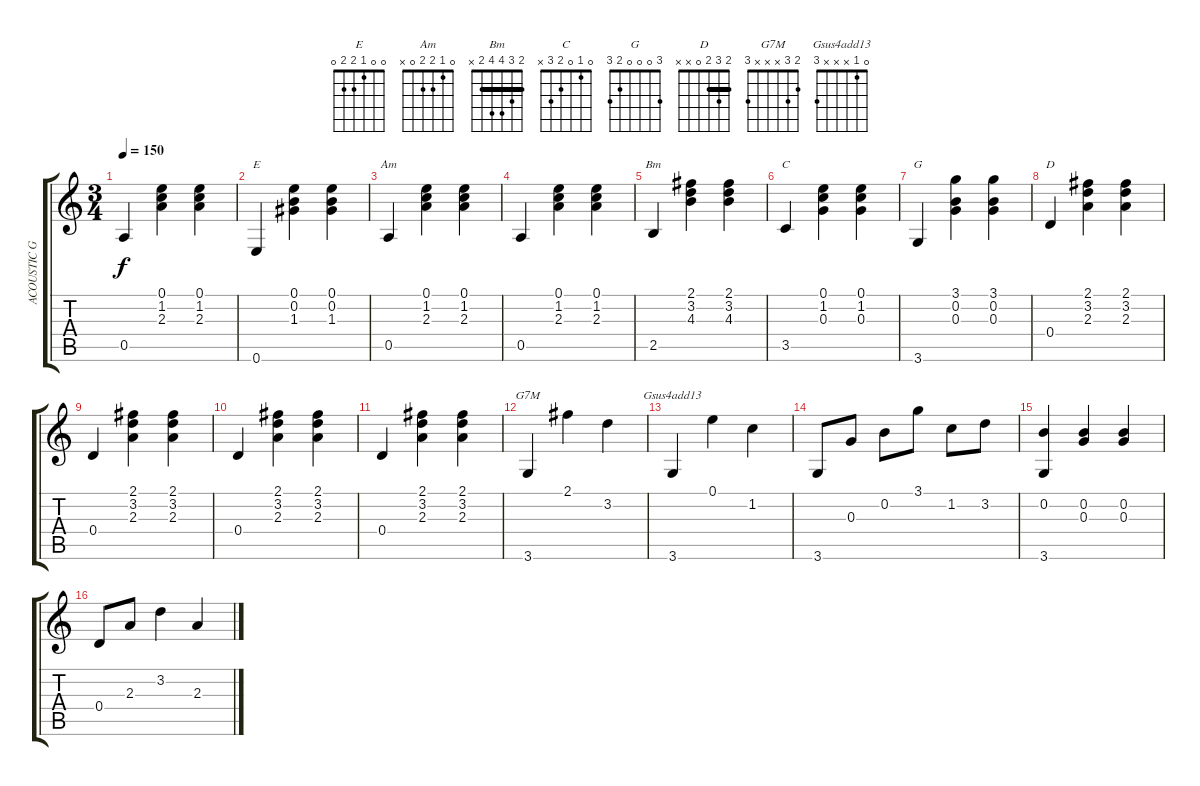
\track ("ACOUSTIC GUITAR (Keith Richard)" "ACOUSTIC G") {instrument acousticguitarsteel}
\staff {score tabs}
\tuning (E4 B3 G3 D3 A2 E2) {hide}
\chord ("E" 0 0 1 2 2 0)
\chord ("Am" 0 1 2 2 0 x)
\chord ("Bm" 2 3 4 4 2 x) {barre 2}
\chord ("C" 0 1 0 2 3 x)
\chord ("G" 3 0 0 0 2 3)
\chord ("D" 2 3 2 0 x x) {barre 2}
\chord ("G7M" 2 3 x x x 3)
\chord ("Gsus4add13" 0 1 x x x 3)
\ts (3 4)
\tempo 150
\clef g2
\ks c
0.5.4{dy f} (0.1 1.2 2.3).4 (0.1 1.2 2.3).4 |
0.6.4{ch "E"} (0.1 0.2 1.3).4 (0.1 0.2 1.3).4 |
0.5.4{ch "Am"} (0.1 1.2 2.3).4 (0.1 1.2 2.3).4 |
0.5.4 (0.1 1.2 2.3).4 (0.1 1.2 2.3).4 |
2.5.4{ch "Bm"} (2.1 3.2 4.3).4 (2.1 3.2 4.3).4 |
3.5.4{ch "C"} (0.1 1.2 0.3).4 (0.1 1.2 0.3).4 |
3.6.4{ch "G"} (3.1 0.2 0.3).4 (3.1 0.2 0.3).4 |
0.4.4{ch "D"} (2.1 3.2 2.3).4 (2.1 3.2 2.3).4 |
0.4.4 (2.1 3.2 2.3).4 (2.1 3.2 2.3).4 |
0.4.4 (2.1 3.2 2.3).4 (2.1 3.2 2.3).4 |
0.4.4 (2.1 3.2 2.3).4 (2.1 3.2 2.3).4 |
3.6.4{ch "G7M"} 2.1.4 3.2.4 |
3.6.4{ch "Gsus4add13"} 0.1.4 1.2.4 |
3.6.8 0.3.8 0.2.8 3.1.8 1.2.8 3.2.8 |
(0.2 3.6).4 (0.2 0.3).4 (0.2 0.3).4 |
0.4.8 2.3.8 3.2.4 2.3.4
